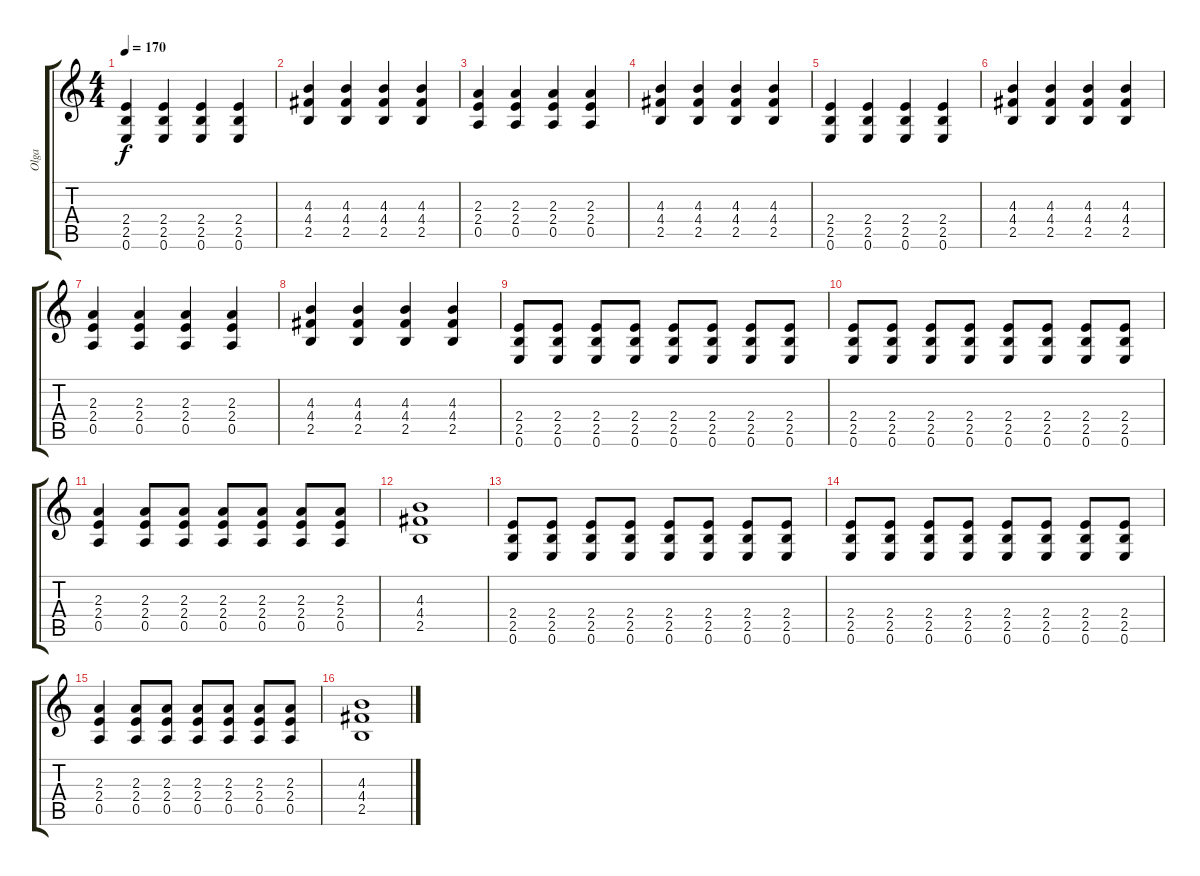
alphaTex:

\track ("Olga" "Olga") {instrument overdrivenguitar}
\staff {score tabs}
\tuning (E4 B3 G3 D3 A2 E2) {hide}
\ts (4 4)
\tempo 170
\clef g2
\ks c
(2.4 2.5 0.6).4{dy f volume 12 instrument overdrivenguitar} (2.4 2.5 0.6).4 (2.4 2.5 0.6).4 (2.4 2.5 0.6).4 |
(4.3 4.4 2.5).4 (4.3 4.4 2.5).4 (4.3 4.4 2.5).4 (4.3 4.4 2.5).4 |
(2.3 2.4 0.5).4 (2.3 2.4 0.5).4 (2.3 2.4 0.5).4 (2.3 2.4 0.5).4 |
(4.3 4.4 2.5).4 (4.3 4.4 2.5).4 (4.3 4.4 2.5).4 (4.3 4.4 2.5).4 |
(2.4 2.5 0.6).4 (2.4 2.5 0.6).4 (2.4 2.5 0.6).4 (2.4 2.5 0.6).4 |
(4.3 4.4 2.5).4 (4.3 4.4 2.5).4 (4.3 4.4 2.5).4 (4.3 4.4 2.5).4 |
(2.3 2.4 0.5).4 (2.3 2.4 0.5).4 (2.3 2.4 0.5).4 (2.3 2.4 0.5).4 |
(4.3 4.4 2.5).4 (4.3 4.4 2.5).4 (4.3 4.4 2.5).4 (4.3 4.4 2.5).4 |
(2.4 2.5 0.6).8{volume 16 instrument electricguitarmuted} (2.4 2.5 0.6).8 (2.4 2.5 0.6).8 (2.4 2.5 0.6).8 (2.4 2.5 0.6).8 (2.4 2.5 0.6).8 (2.4 2.5 0.6).8 (2.4 2.5 0.6).8 |
(2.4 2.5 0.6).8{volume 16 instrument electricguitarmuted} (2.4 2.5 0.6).8 (2.4 2.5 0.6).8 (2.4 2.5 0.6).8 (2.4 2.5 0.6).8 (2.4 2.5 0.6).8 (2.4 2.5 0.6).8 (2.4 2.5 0.6).8 |
(2.3 2.4 0.5).4{volume 12 instrument overdrivenguitar} (2.3 2.4 0.5).8 (2.3 2.4 0.5).8 (2.3 2.4 0.5).8 (2.3 2.4 0.5).8 (2.3 2.4 0.5).8 (2.3 2.4 0.5).8 |
(4.3 4.4 2.5).1 |
(2.4 2.5 0.6).8{volume 16 instrument electricguitarmuted} (2.4 2.5 0.6).8 (2.4 2.5 0.6).8 (2.4 2.5 0.6).8 (2.4 2.5 0.6).8 (2.4 2.5 0.6).8 (2.4 2.5 0.6).8 (2.4 2.5 0.6).8 |
(2.4 2.5 0.6).8{volume 16 instrument electricguitarmuted} (2.4 2.5 0.6).8 (2.4 2.5 0.6).8 (2.4 2.5 0.6).8 (2.4 2.5 0.6).8 (2.4 2.5 0.6).8 (2.4 2.5 0.6).8 (2.4 2.5 0.6).8 |
(2.3 2.4 0.5).4{volume 12 instrument overdrivenguitar} (2.3 2.4 0.5).8 (2.3 2.4 0.5).8 (2.3 2.4 0.5).8 (2.3 2.4 0.5).8 (2.3 2.4 0.5).8 (2.3 2.4 0.5).8 |
(4.3 4.4 2.5).1
